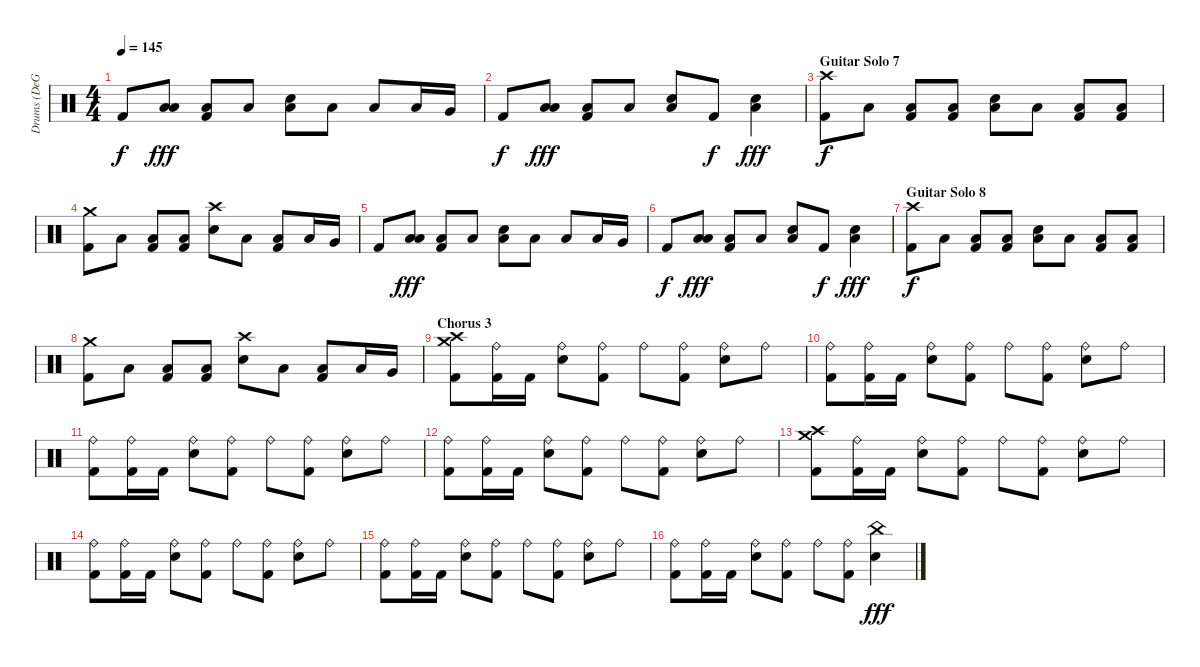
\track ("Drums (DeGrasso)" "Drums (DeG") {instrument percussion}
\staff {score}
\articulation defaults
\ts (4 4)
\tempo 145
\clef neutral
\ks c "Kick (hit) 2".8{dy f}
("Low Floor Tom (hit)" "Low Tom (hit)").8{dy fff} ("Low Floor Tom (hit)" "Kick (hit) 2").8 "Low Floor Tom (hit)".8 ("Low Floor Tom (hit)" "Snare (hit) 2").8 "Low Floor Tom (hit)".8 "Low Floor Tom (hit)".8 "Low Tom (hit)".16 "Very Low Tom (hit)".16 |
"Kick (hit) 2".8{dy f} ("Low Tom (hit)" "Low Floor Tom (hit)").8{dy fff} ("Low Floor Tom (hit)" "Kick (hit) 2").8 "Low Floor Tom (hit)".8 ("Low Floor Tom (hit)" "Snare (hit) 2").8 "Kick (hit) 2".8{dy f} ("Low Floor Tom (hit)" "Snare (hit) 2").4{dy fff} |
\section ("" "Guitar Solo 7")
("Crash high (hit)" "Kick (hit) 2").8{dy f} "Low Floor Tom (hit)".8 ("Low Floor Tom (hit)" "Kick (hit) 2").8 ("Low Floor Tom (hit)" "Kick (hit) 2").8 ("Low Floor Tom (hit)" "Snare (hit) 2").8 "Low Floor Tom (hit)".8 ("Low Floor Tom (hit)" "Kick (hit) 2").8 ("Low Floor Tom (hit)" "Kick (hit) 2").8 |
("Crash medium (hit)" "Kick (hit) 2").8 "Low Floor Tom (hit)".8 ("Low Floor Tom (hit)" "Kick (hit) 2").8 ("Low Floor Tom (hit)" "Kick (hit) 2").8 ("Crash high (hit)" "Snare (hit) 2").8 "Low Floor Tom (hit)".8 ("Low Floor Tom (hit)" "Kick (hit) 2").8 "Low Tom (hit)".16 "Very Low Tom (hit)".16 |
"Kick (hit) 2".8 ("Low Floor Tom (hit)" "Low Tom (hit)").8{dy fff} ("Low Floor Tom (hit)" "Kick (hit) 2").8 "Low Floor Tom (hit)".8 ("Low Floor Tom (hit)" "Snare (hit) 2").8 "Low Floor Tom (hit)".8 "Low Floor Tom (hit)".8 "Low Tom (hit)".16 "Very Low Tom (hit)".16 |
"Kick (hit) 2".8{dy f} ("Low Tom (hit)" "Low Floor Tom (hit)").8{dy fff} ("Low Floor Tom (hit)" "Kick (hit) 2").8 "Low Floor Tom (hit)".8 ("Low Floor Tom (hit)" "Snare (hit) 2").8 "Kick (hit) 2".8{dy f} ("Low Floor Tom (hit)" "Snare (hit) 2").4{dy fff} |
\section ("" "Guitar Solo 8")
("Crash high (hit)" "Kick (hit) 2").8{dy f} "Low Floor Tom (hit)".8 ("Low Floor Tom (hit)" "Kick (hit) 2").8 ("Low Floor Tom (hit)" "Kick (hit) 2").8 ("Low Floor Tom (hit)" "Snare (hit) 2").8 "Low Floor Tom (hit)".8 ("Low Floor Tom (hit)" "Kick (hit) 2").8 ("Low Floor Tom (hit)" "Kick (hit) 2").8 |
("Crash medium (hit)" "Kick (hit) 2").8 "Low Floor Tom (hit)".8 ("Low Floor Tom (hit)" "Kick (hit) 2").8 ("Low Floor Tom (hit)" "Kick (hit) 2").8 ("Crash high (hit)" "Snare (hit) 2").8 "Low Floor Tom (hit)".8 ("Low Floor Tom (hit)" "Kick (hit) 2").8 "Low Tom (hit)".16 "Very Low Tom (hit)".16 |
\section ("" "Chorus 3")
("Crash medium (hit)" "Crash high (hit)" "Kick (hit) 2").8 ("Ride (bell)" "Kick (hit) 2").16 "Kick (hit) 2".16 ("Ride (bell)" "Snare (hit) 2").8 ("Ride (bell)" "Kick (hit) 2").8 "Ride (bell)".8 ("Ride (bell)" "Kick (hit) 2").8 ("Ride (bell)" "Snare (hit) 2").8 "Ride (bell)".8 |
("Ride (bell)" "Kick (hit) 2").8 ("Ride (bell)" "Kick (hit) 2").16 "Kick (hit) 2".16 ("Ride (bell)" "Snare (hit) 2").8 ("Ride (bell)" "Kick (hit) 2").8 "Ride (bell)".8 ("Ride (bell)" "Kick (hit) 2").8 ("Ride (bell)" "Snare (hit) 2").8 "Ride (bell)".8 |
("Ride (bell)" "Kick (hit) 2").8 ("Ride (bell)" "Kick (hit) 2").16 "Kick (hit) 2".16 ("Ride (bell)" "Snare (hit) 2").8 ("Ride (bell)" "Kick (hit) 2").8 "Ride (bell)".8 ("Ride (bell)" "Kick (hit) 2").8 ("Ride (bell)" "Snare (hit) 2").8 "Ride (bell)".8 |
("Ride (bell)" "Kick (hit) 2").8 ("Ride (bell)" "Kick (hit) 2").16 "Kick (hit) 2".16 ("Ride (bell)" "Snare (hit) 2").8 ("Ride (bell)" "Kick (hit) 2").8 "Ride (bell)".8 ("Ride (bell)" "Kick (hit) 2").8 ("Ride (bell)" "Snare (hit) 2").8 "Ride (bell)".8 |
("Crash medium (hit)" "Crash high (hit)" "Kick (hit) 2").8 ("Ride (bell)" "Kick (hit) 2").16 "Kick (hit) 2".16 ("Ride (bell)" "Snare (hit) 2").8 ("Ride (bell)" "Kick (hit) 2").8 "Ride (bell)".8 ("Ride (bell)" "Kick (hit) 2").8 ("Ride (bell)" "Snare (hit) 2").8 "Ride (bell)".8 |
("Ride (bell)" "Kick (hit) 2").8 ("Ride (bell)" "Kick (hit) 2").16 "Kick (hit) 2".16 ("Ride (bell)" "Snare (hit) 2").8 ("Ride (bell)" "Kick (hit) 2").8 "Ride (bell)".8 ("Ride (bell)" "Kick (hit) 2").8 ("Ride (bell)" "Snare (hit) 2").8 "Ride (bell)".8 |
("Ride (bell)" "Kick (hit) 2").8 ("Ride (bell)" "Kick (hit) 2").16 "Kick (hit) 2".16 ("Ride (bell)" "Snare (hit) 2").8 ("Ride (bell)" "Kick (hit) 2").8 "Ride (bell)".8 ("Ride (bell)" "Kick (hit) 2").8 ("Ride (bell)" "Snare (hit) 2").8 "Ride (bell)".8 |
("Ride (bell)" "Kick (hit) 2").8 ("Ride (bell)" "Kick (hit) 2").16 "Kick (hit) 2".16 ("Ride (bell)" "Snare (hit) 2").8 ("Ride (bell)" "Kick (hit) 2").8 "Ride (bell)".8 ("Ride (bell)" "Kick (hit) 2").8 ("China (hit)" "Snare (hit) 2").4{dy fff}
